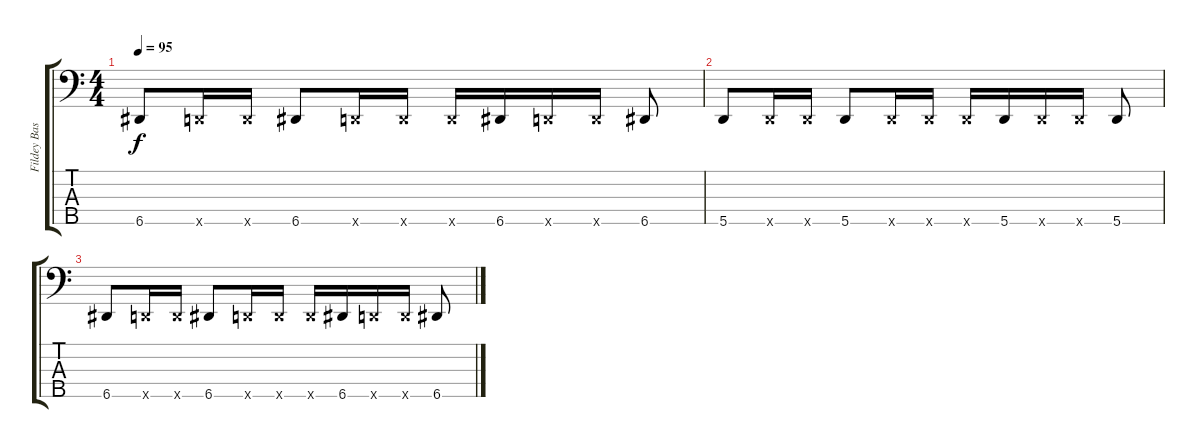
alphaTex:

\track ("Fildey Bass extra Sound" "Fildey Bas") {instrument electricbassfinger}
\staff {score tabs}
\tuning (F2 C2 G1 D1 A0) {hide}
\ts (4 4)
\tempo 95
\clef f4
\ks c
6.5.8{dy f} 5.5{x}.16 5.5{x}.16 6.5.8 5.5{x}.16 5.5{x}.16 5.5{x}.16 6.5.16 5.5{x}.16 5.5{x}.16 6.5.8 |
5.5.8 5.5{x}.16 5.5{x}.16 5.5.8 5.5{x}.16 5.5{x}.16 5.5{x}.16 5.5.16 5.5{x}.16 5.5{x}.16 5.5.8 |
6.5.8 5.5{x}.16 5.5{x}.16 6.5.8 5.5{x}.16 5.5{x}.16 5.5{x}.16 6.5.16 5.5{x}.16 5.5{x}.16 6.5.8
